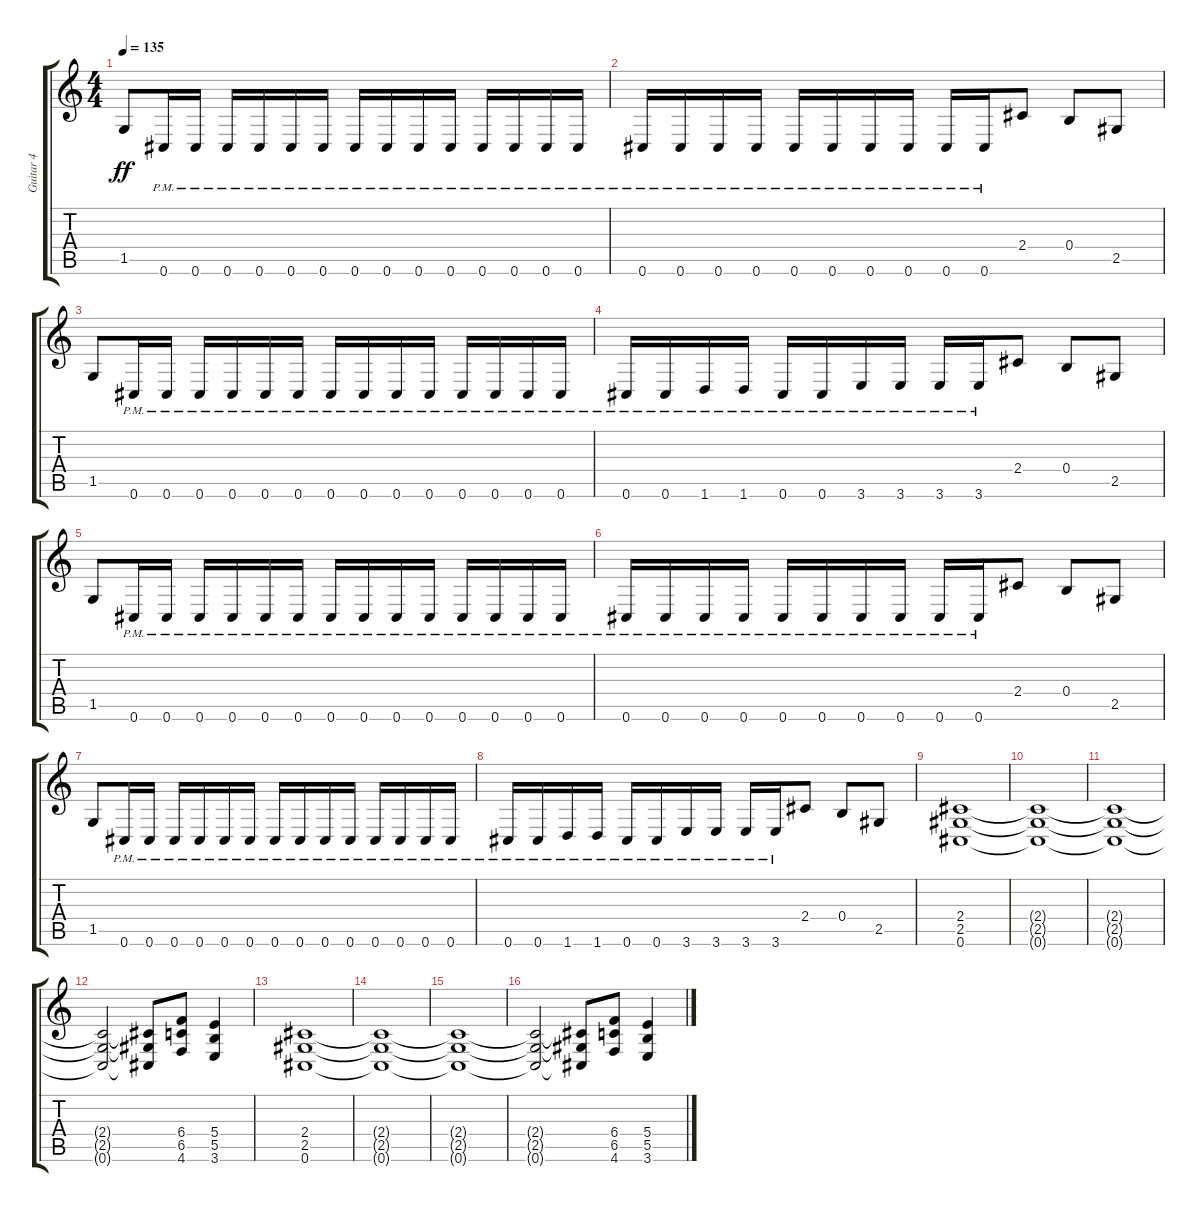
\track ("Guitar 4" "Guitar 4") {instrument distortionguitar}
\staff {score tabs}
\tuning (Db4 Ab3 E3 B2 Gb2 Db2) {hide}
\ts (4 4)
\tempo 135
\clef g2
\ks c
1.5.8{dy ff} 0.6{pm}.16 0.6{pm}.16 0.6{pm}.16 0.6{pm}.16 0.6{pm}.16 0.6{pm}.16 0.6{pm}.16 0.6{pm}.16 0.6{pm}.16 0.6{pm}.16 0.6{pm}.16 0.6{pm}.16 0.6{pm}.16 0.6{pm}.16 |
0.6{pm}.16 0.6{pm}.16 0.6{pm}.16 0.6{pm}.16 0.6{pm}.16 0.6{pm}.16 0.6{pm}.16 0.6{pm}.16 0.6{pm}.16 0.6{pm}.16 2.4.8 0.4.8 2.5.8 |
1.5.8 0.6{pm}.16 0.6{pm}.16 0.6{pm}.16 0.6{pm}.16 0.6{pm}.16 0.6{pm}.16 0.6{pm}.16 0.6{pm}.16 0.6{pm}.16 0.6{pm}.16 0.6{pm}.16 0.6{pm}.16 0.6{pm}.16 0.6{pm}.16 |
0.6{pm}.16 0.6{pm}.16 1.6{pm}.16 1.6{pm}.16 0.6{pm}.16 0.6{pm}.16 3.6{pm}.16 3.6{pm}.16 3.6{pm}.16 3.6{pm}.16 2.4.8 0.4.8 2.5.8 |
1.5.8 0.6{pm}.16 0.6{pm}.16 0.6{pm}.16 0.6{pm}.16 0.6{pm}.16 0.6{pm}.16 0.6{pm}.16 0.6{pm}.16 0.6{pm}.16 0.6{pm}.16 0.6{pm}.16 0.6{pm}.16 0.6{pm}.16 0.6{pm}.16 |
0.6{pm}.16 0.6{pm}.16 0.6{pm}.16 0.6{pm}.16 0.6{pm}.16 0.6{pm}.16 0.6{pm}.16 0.6{pm}.16 0.6{pm}.16 0.6{pm}.16 2.4.8 0.4.8 2.5.8 |
1.5.8 0.6{pm}.16 0.6{pm}.16 0.6{pm}.16 0.6{pm}.16 0.6{pm}.16 0.6{pm}.16 0.6{pm}.16 0.6{pm}.16 0.6{pm}.16 0.6{pm}.16 0.6{pm}.16 0.6{pm}.16 0.6{pm}.16 0.6{pm}.16 |
0.6{pm}.16 0.6{pm}.16 1.6{pm}.16 1.6{pm}.16 0.6{pm}.16 0.6{pm}.16 3.6{pm}.16 3.6{pm}.16 3.6{pm}.16 3.6{pm}.16 2.4.8 0.4.8 2.5.8 |
(2.4 2.5 0.6).1 |
(2.4{t} 2.5{t} 0.6{t}).1 |
(2.4{t} 2.5{t} 0.6{t}).1 |
(2.4{t} 2.5{t} 0.6{t}).2 (2.4{t} 2.5{t} 0.6{t}).8 (6.4 6.5 4.6).8 (5.4 5.5 3.6).4 |
(2.4 2.5 0.6).1 |
(2.4{t} 2.5{t} 0.6{t}).1 |
(2.4{t} 2.5{t} 0.6{t}).1 |
(2.4{t} 2.5{t} 0.6{t}).2 (2.4{t} 2.5{t} 0.6{t}).8 (6.4 6.5 4.6).8 (5.4 5.5 3.6).4
